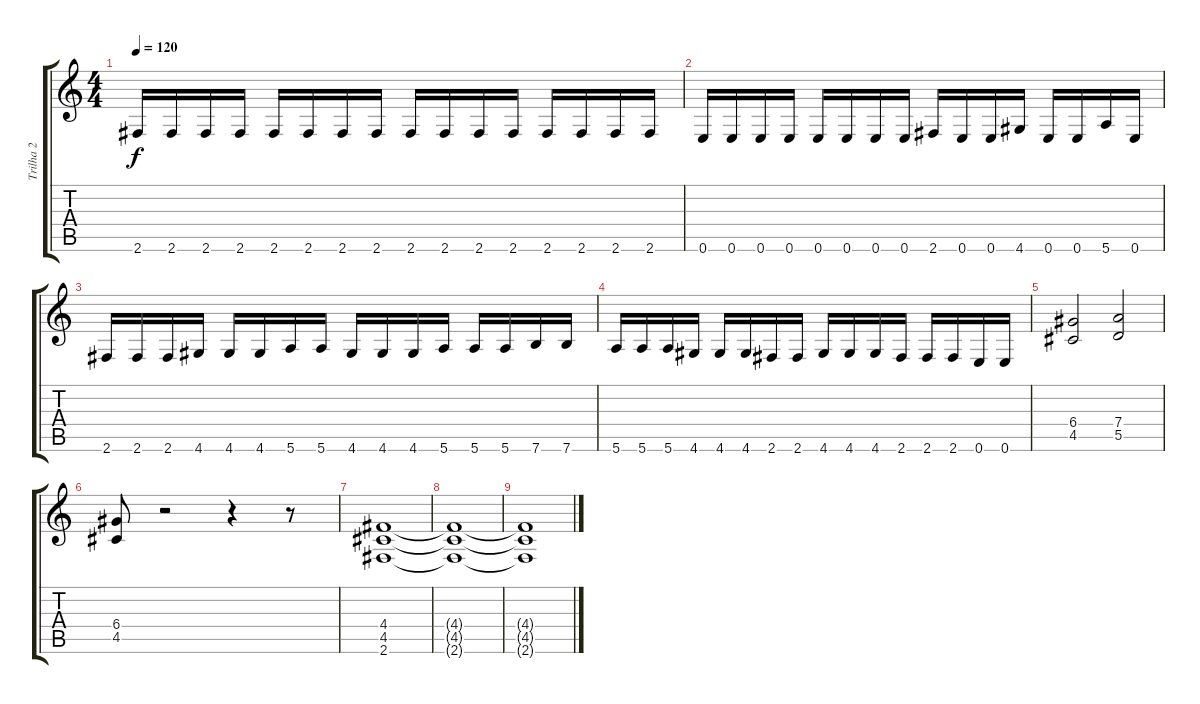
\track ("Trilha 2" "Trilha 2") {instrument distortionguitar}
\staff {score tabs}
\tuning (E4 B3 G3 D3 A2 E2) {hide}
\ts (4 4)
\tempo 120
\clef g2
\ks c
2.6.16{dy f} 2.6.16 2.6.16 2.6.16 2.6.16 2.6.16 2.6.16 2.6.16 2.6.16 2.6.16 2.6.16 2.6.16 2.6.16 2.6.16 2.6.16 2.6.16 |
0.6.16 0.6.16 0.6.16 0.6.16 0.6.16 0.6.16 0.6.16 0.6.16 2.6.16 0.6.16 0.6.16 4.6.16 0.6.16 0.6.16 5.6.16 0.6.16 |
2.6.16 2.6.16 2.6.16 4.6.16 4.6.16 4.6.16 5.6.16 5.6.16 4.6.16 4.6.16 4.6.16 5.6.16 5.6.16 5.6.16 7.6.16 7.6.16 |
5.6.16 5.6.16 5.6.16 4.6.16 4.6.16 4.6.16 2.6.16 2.6.16 4.6.16 4.6.16 4.6.16 2.6.16 2.6.16 2.6.16 0.6.16 0.6.16 |
(6.4 4.5).2 (7.4 5.5).2 |
(6.4 4.5).8 r.2 r.4 r.8 |
(4.4 4.5 2.6).1 |
(4.4{t} 4.5{t} 2.6{t}).1 |
(4.4{t} 4.5{t} 2.6{t}).1
